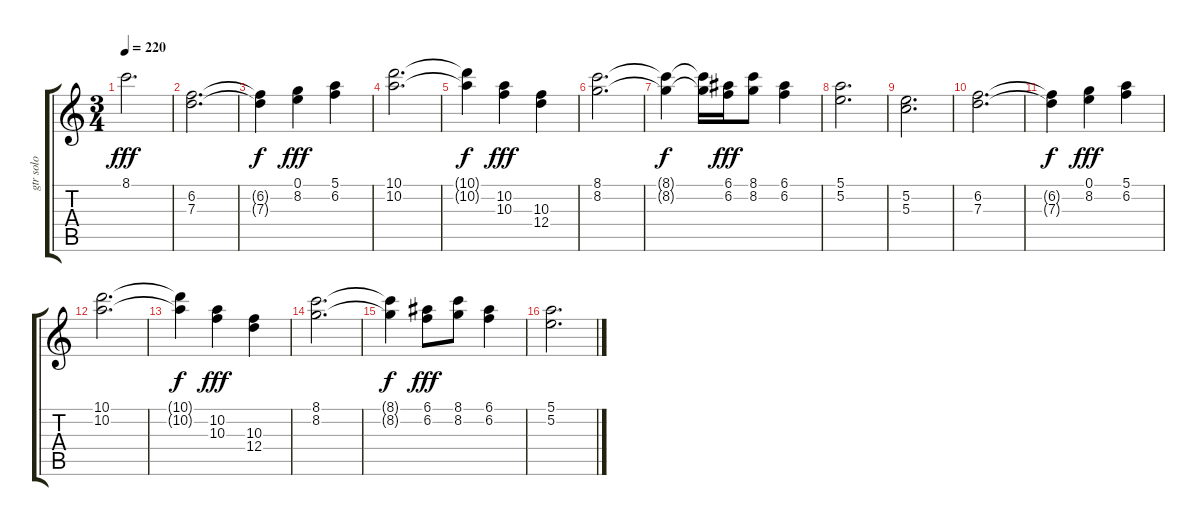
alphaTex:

\track ("gtr solo" "gtr solo") {instrument overdrivenguitar}
\staff {score tabs}
\tuning (E4 B3 G3 D3 A2 E2) {hide}
\ts (3 4)
\tempo 220
\clef g2
\ks c
8.1.2{d dy fff} |
(6.2 7.3).2{d} |
(6.2{t} 7.3{t}).4{dy f} (0.1 8.2).4{dy fff} (5.1 6.2).4 |
(10.1 10.2).2{d} |
(10.1{t} 10.2{t}).4{dy f} (10.2 10.3).4{dy fff} (10.3 12.4).4 |
(8.1 8.2).2{d} |
(8.1{t} 8.2{t}).4{dy f} (8.1{t} 8.2{t}).16 (6.1 6.2).16{dy fff} (8.1 8.2).8 (6.1 6.2).4 |
(5.1 5.2).2{d} |
(5.2 5.3).2{d} |
(6.2 7.3).2{d} |
(6.2{t} 7.3{t}).4{dy f} (0.1 8.2).4{dy fff} (5.1 6.2).4 |
(10.1 10.2).2{d} |
(10.1{t} 10.2{t}).4{dy f} (10.2 10.3).4{dy fff} (10.3 12.4).4 |
(8.1 8.2).2{d} |
(8.1{t} 8.2{t}).4{dy f} (6.1 6.2).8{dy fff} (8.1 8.2).8 (6.1 6.2).4 |
(5.1 5.2).2{d}
